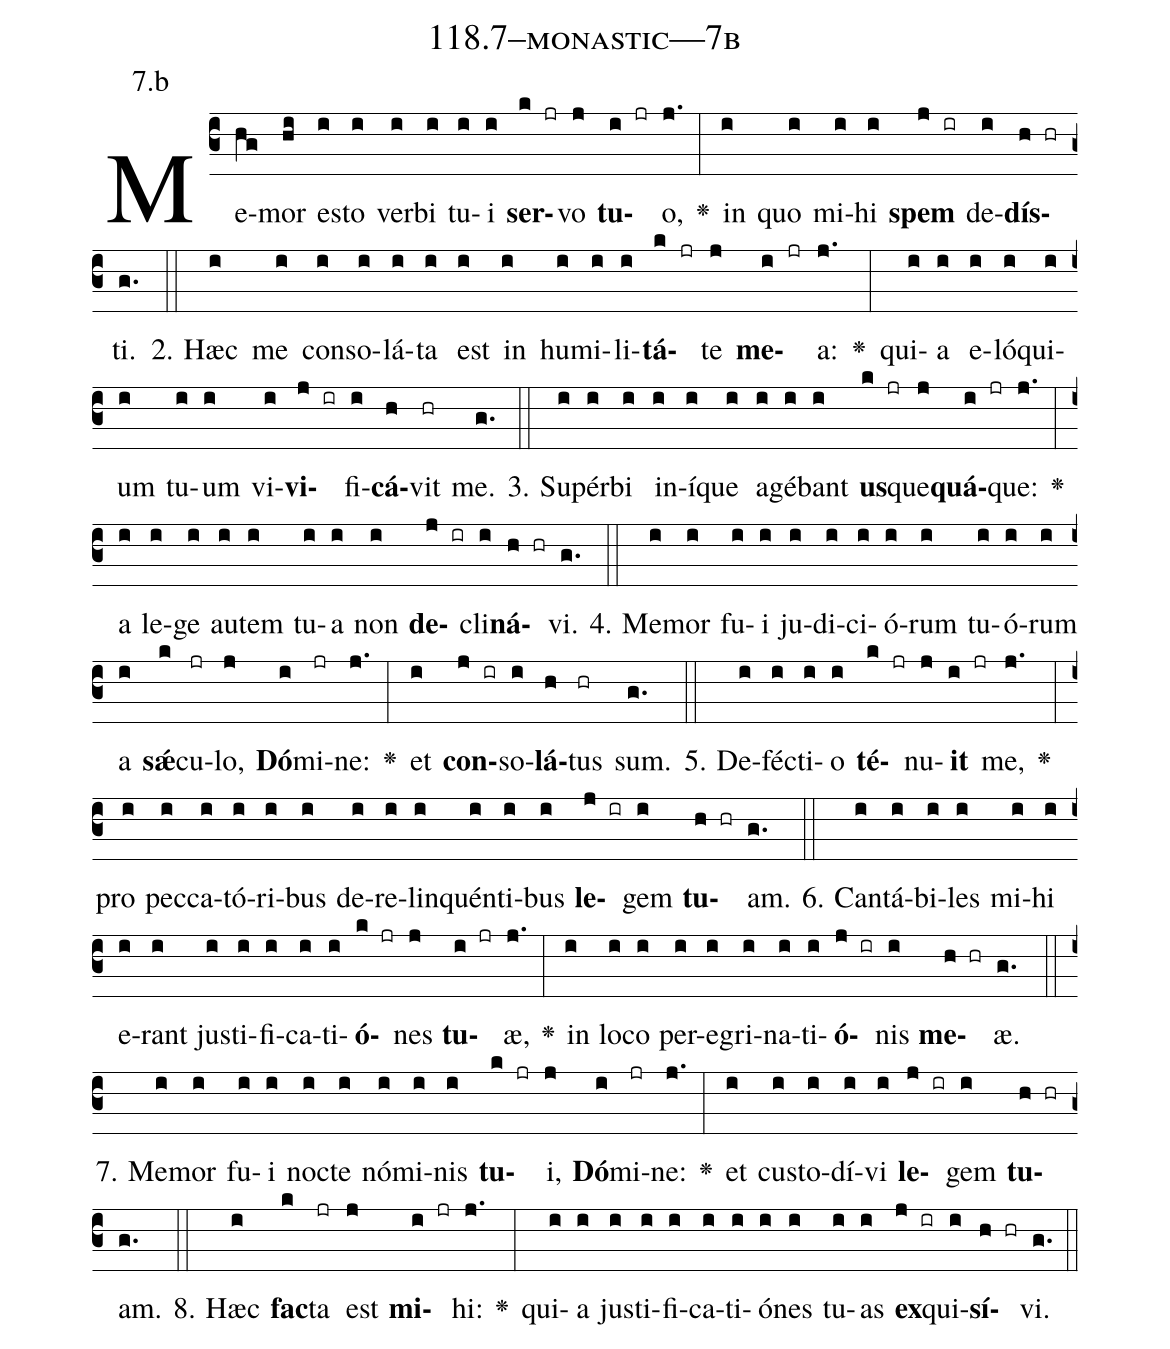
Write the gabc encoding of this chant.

name: 118.7--monastic---7b;
annotation: 7.b;
%%
(c3)Me(hg)mor(hi) es(i)to(i) ver(i)bi(i) tu(i)i(i) <b>ser</b>(k jr)vo(j) <b>tu</b>(i jr)o,(j.) <v>\greheightstar</v>(:) in(i) quo(i) mi(i)hi(i) <b>spem</b>(j ir) de(i)<b>dís</b>(h hr)ti.(g.) (::)
2. Hæc(i) me(i) con(i)so(i)lá(i)ta(i) est(i) in(i) hu(i)mi(i)li(i)<b>tá</b>(k jr)te(j) <b>me</b>(i jr)a:(j.) <v>\greheightstar</v>(:) qui(i)a(i) e(i)ló(i)qui(i)um(i) tu(i)um(i) vi(i)<b>vi</b>(j ir)fi(i)<b>cá</b>(h)vit(hr) me.(g.) (::)
3. Su(i)pér(i)bi(i) in(i)í(i)que(i) a(i)gé(i)bant(i) <b>us</b>(k jr)que(j)<b>quá</b>(i jr)que:(j.) <v>\greheightstar</v>(:) a(i) le(i)ge(i) au(i)tem(i) tu(i)a(i) non(i) <b>de</b>(j ir)cli(i)<b>ná</b>(h hr)vi.(g.) (::)
4. Me(i)mor(i) fu(i)i(i) ju(i)di(i)ci(i)ó(i)rum(i) tu(i)ó(i)rum(i) a(i) <b>sǽ</b>(k)cu(jr)lo,(j) <b>Dó</b>(i)mi(jr)ne:(j.) <v>\greheightstar</v>(:) et(i) <b>con</b>(j ir)so(i)<b>lá</b>(h)tus(hr) sum.(g.) (::)
5. De(i)féc(i)ti(i)o(i) <b>té</b>(k jr)nu(j)<b>it</b>(i jr) me,(j.) <v>\greheightstar</v>(:) pro(i) pec(i)ca(i)tó(i)ri(i)bus(i) de(i)re(i)lin(i)quén(i)ti(i)bus(i) <b>le</b>(j ir)gem(i) <b>tu</b>(h hr)am.(g.) (::)
6. Can(i)tá(i)bi(i)les(i) mi(i)hi(i) e(i)rant(i) jus(i)ti(i)fi(i)ca(i)ti(i)<b>ó</b>(k jr)nes(j) <b>tu</b>(i jr)æ,(j.) <v>\greheightstar</v>(:) in(i) lo(i)co(i) per(i)e(i)gri(i)na(i)ti(i)<b>ó</b>(j ir)nis(i) <b>me</b>(h hr)æ.(g.) (::)
7. Me(i)mor(i) fu(i)i(i) noc(i)te(i) nó(i)mi(i)nis(i) <b>tu</b>(k jr)i,(j) <b>Dó</b>(i)mi(jr)ne:(j.) <v>\greheightstar</v>(:) et(i) cus(i)to(i)dí(i)vi(i) <b>le</b>(j ir)gem(i) <b>tu</b>(h hr)am.(g.) (::)
8. Hæc(i) <b>fac</b>(k)ta(jr) est(j) <b>mi</b>(i jr)hi:(j.) <v>\greheightstar</v>(:) qui(i)a(i) jus(i)ti(i)fi(i)ca(i)ti(i)ó(i)nes(i) tu(i)as(i) <b>ex</b>(j ir)qui(i)<b>sí</b>(h hr)vi.(g.) (::)
